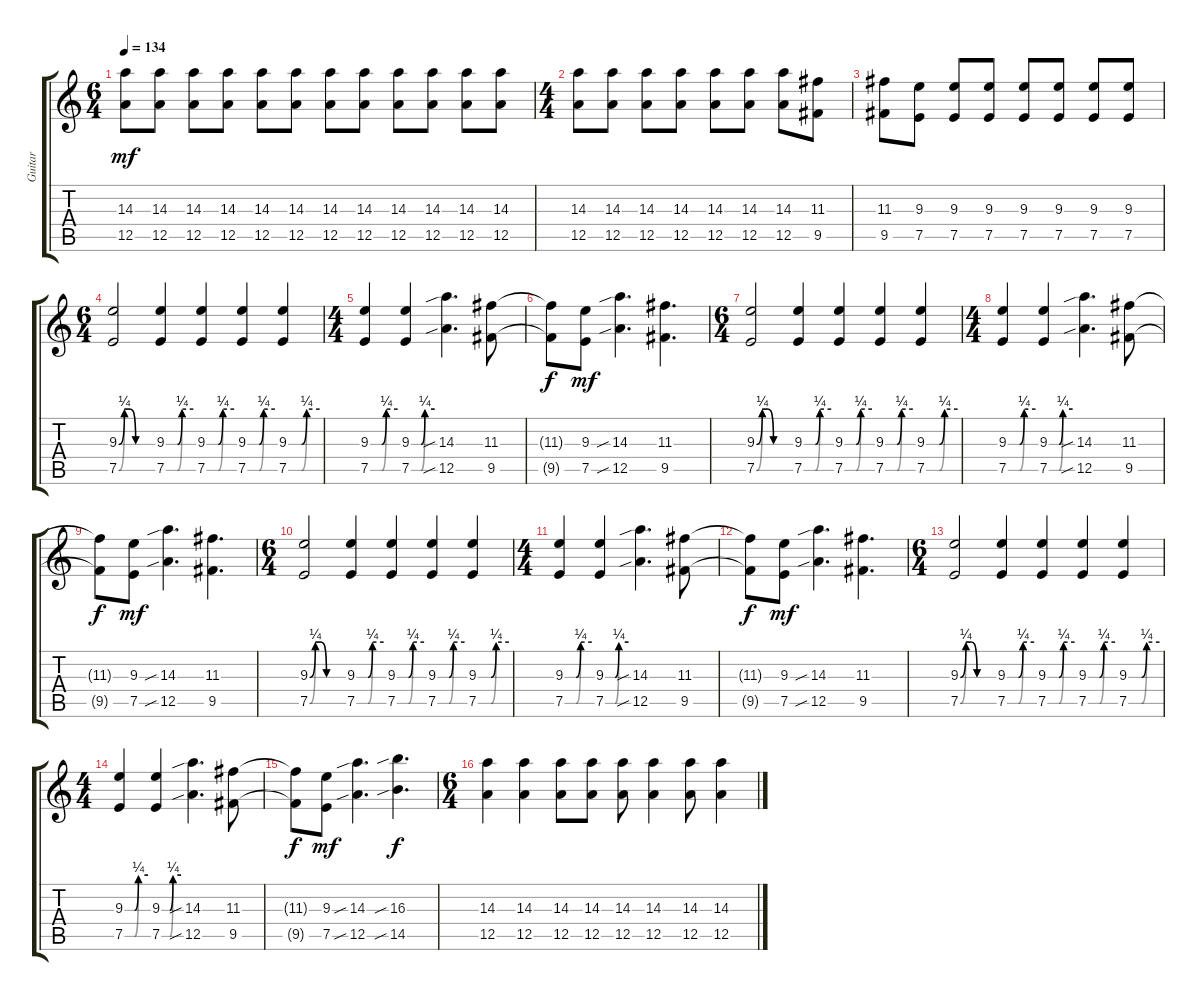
\track ("Guitar" "Guitar") {instrument overdrivenguitar}
\staff {score tabs}
\tuning (E4 B3 G3 D3 A2 E2) {hide}
\ts (6 4)
\tempo 134
\clef g2
\ks c
(14.3 12.5).8{dy mf instrument overdrivenguitar} (14.3 12.5).8 (14.3 12.5).8 (14.3 12.5).8 (14.3 12.5).8 (14.3 12.5).8 (14.3 12.5).8 (14.3 12.5).8 (14.3 12.5).8 (14.3 12.5).8 (14.3 12.5).8 (14.3 12.5).8 |
\ts (4 4)
(14.3 12.5).8 (14.3 12.5).8 (14.3 12.5).8 (14.3 12.5).8 (14.3 12.5).8 (14.3 12.5).8 (14.3 12.5).8 (11.3 9.5).8 |
(11.3 9.5).8 (9.3 7.5).8 (9.3 7.5).8 (9.3 7.5).8 (9.3 7.5).8 (9.3 7.5).8 (9.3 7.5).8 (9.3 7.5).8 |
\ts (6 4)
(9.3{be (custom 0 0 10 1 20 1 30 0 60 0)} 7.5{be (custom 0 0 10 1 20 1 30 0 60 0)}).2 (9.3{be (custom 0 0 25 0 35 1 60 1)} 7.5{be (custom 0 0 25 0 35 1 60 1)}).4 (9.3{be (custom 0 0 25 0 35 1 60 1)} 7.5{be (custom 0 0 25 0 35 1 60 1)}).4 (9.3{be (custom 0 0 25 0 35 1 60 1)} 7.5{be (custom 0 0 25 0 35 1 60 1)}).4 (9.3{be (custom 0 0 25 0 35 1 60 1)} 7.5{be (custom 0 0 25 0 35 1 60 1)}).4 |
\ts (4 4)
(9.3{be (custom 0 0 25 0 35 1 60 1)} 7.5{be (custom 0 0 25 0 35 1 60 1)}).4 (9.3{be (custom 0 0 25 0 35 1 60 1)} 7.5{be (custom 0 0 25 0 35 1 60 1)}).4 (14.3{sib} 12.5{sib}).4{d} (11.3 9.5).8 |
(11.3{t} 9.5{t}).8{dy f} (9.3 7.5).8{dy mf} (14.3{sib} 12.5{sib}).4{d} (11.3 9.5).4{d} |
\ts (6 4)
(9.3{be (custom 0 0 10 1 20 1 30 0 60 0)} 7.5{be (custom 0 0 10 1 20 1 30 0 60 0)}).2 (9.3{be (custom 0 0 25 0 35 1 60 1)} 7.5{be (custom 0 0 25 0 35 1 60 1)}).4 (9.3{be (custom 0 0 25 0 35 1 60 1)} 7.5{be (custom 0 0 25 0 35 1 60 1)}).4 (9.3{be (custom 0 0 25 0 35 1 60 1)} 7.5{be (custom 0 0 25 0 35 1 60 1)}).4 (9.3{be (custom 0 0 25 0 35 1 60 1)} 7.5{be (custom 0 0 25 0 35 1 60 1)}).4 |
\ts (4 4)
(9.3{be (custom 0 0 25 0 35 1 60 1)} 7.5{be (custom 0 0 25 0 35 1 60 1)}).4 (9.3{be (custom 0 0 25 0 35 1 60 1)} 7.5{be (custom 0 0 25 0 35 1 60 1)}).4 (14.3{sib} 12.5{sib}).4{d} (11.3 9.5).8 |
(11.3{t} 9.5{t}).8{dy f} (9.3 7.5).8{dy mf} (14.3{sib} 12.5{sib}).4{d} (11.3 9.5).4{d} |
\ts (6 4)
(9.3{be (custom 0 0 10 1 20 1 30 0 60 0)} 7.5{be (custom 0 0 10 1 20 1 30 0 60 0)}).2 (9.3{be (custom 0 0 25 0 35 1 60 1)} 7.5{be (custom 0 0 25 0 35 1 60 1)}).4 (9.3{be (custom 0 0 25 0 35 1 60 1)} 7.5{be (custom 0 0 25 0 35 1 60 1)}).4 (9.3{be (custom 0 0 25 0 35 1 60 1)} 7.5{be (custom 0 0 25 0 35 1 60 1)}).4 (9.3{be (custom 0 0 25 0 35 1 60 1)} 7.5{be (custom 0 0 25 0 35 1 60 1)}).4 |
\ts (4 4)
(9.3{be (custom 0 0 25 0 35 1 60 1)} 7.5{be (custom 0 0 25 0 35 1 60 1)}).4 (9.3{be (custom 0 0 25 0 35 1 60 1)} 7.5{be (custom 0 0 25 0 35 1 60 1)}).4 (14.3{sib} 12.5{sib}).4{d} (11.3 9.5).8 |
(11.3{t} 9.5{t}).8{dy f} (9.3 7.5).8{dy mf} (14.3{sib} 12.5{sib}).4{d} (11.3 9.5).4{d} |
\ts (6 4)
(9.3{be (custom 0 0 10 1 20 1 30 0 60 0)} 7.5{be (custom 0 0 10 1 20 1 30 0 60 0)}).2 (9.3{be (custom 0 0 25 0 35 1 60 1)} 7.5{be (custom 0 0 25 0 35 1 60 1)}).4 (9.3{be (custom 0 0 25 0 35 1 60 1)} 7.5{be (custom 0 0 25 0 35 1 60 1)}).4 (9.3{be (custom 0 0 25 0 35 1 60 1)} 7.5{be (custom 0 0 25 0 35 1 60 1)}).4 (9.3{be (custom 0 0 25 0 35 1 60 1)} 7.5{be (custom 0 0 25 0 35 1 60 1)}).4 |
\ts (4 4)
(9.3{be (custom 0 0 25 0 35 1 60 1)} 7.5{be (custom 0 0 25 0 35 1 60 1)}).4 (9.3{be (custom 0 0 25 0 35 1 60 1)} 7.5{be (custom 0 0 25 0 35 1 60 1)}).4 (14.3{sib} 12.5{sib}).4{d} (11.3 9.5).8 |
(11.3{t} 9.5{t}).8{dy f} (9.3 7.5).8{dy mf} (14.3{sib} 12.5{sib}).4{d} (16.3{sib} 14.5{sib}).4{d dy f} |
\ts (6 4)
(14.3 12.5).4 (14.3 12.5).4 (14.3 12.5).8 (14.3 12.5).8 (14.3 12.5).8 (14.3 12.5).4 (14.3 12.5).8 (14.3 12.5).4
